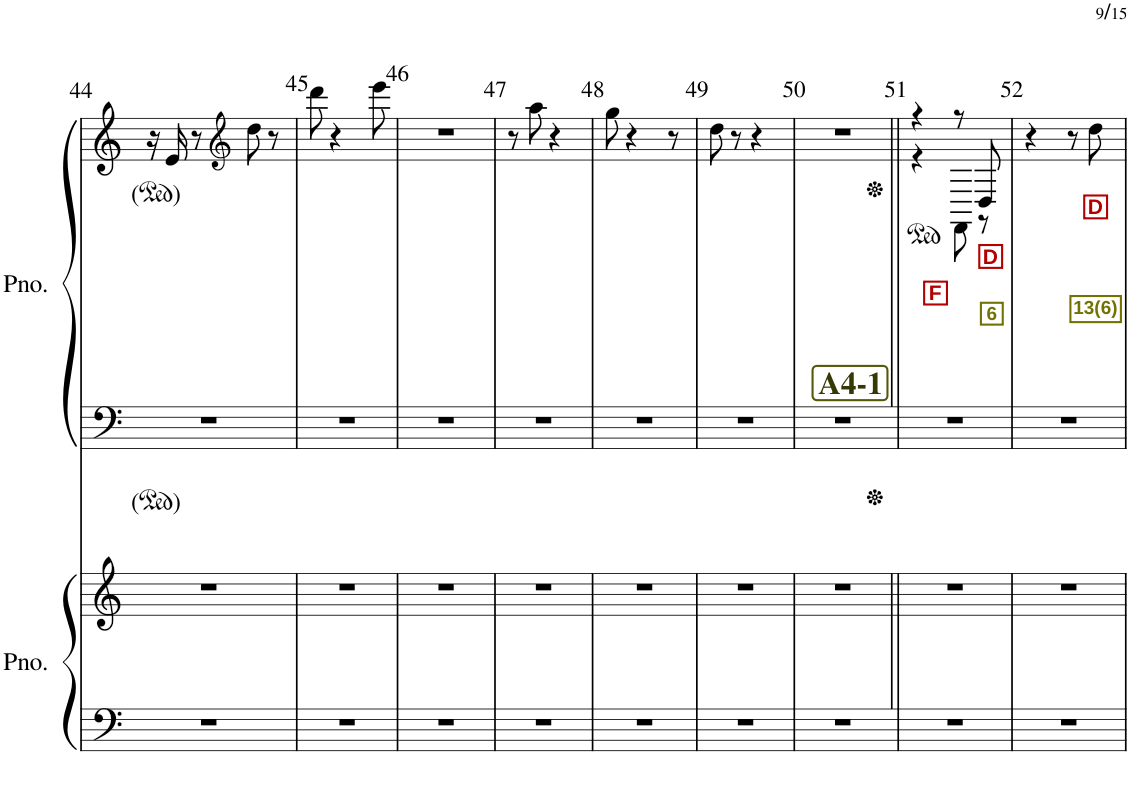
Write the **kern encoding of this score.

**kern	**kern	**kern	**kern	**text	**text	**text
*part2	*part2	*part1	*part1	*part1	*part1	*part1
*staff4	*staff3	*staff2	*staff1	*staff1	*staff1	*staff1
*I"ピアノ	*	*I"ピアノ	*	*	*	*
!!LO:PB:g=z
*clefF4	*clefG2	*clefF4	*clefG2	*	*	*
*k[]	*k[]	*k[]	*k[]	*	*	*
*M2/4	*M2/4	*M2/4	*M2/4	*	*	*
=44	=44	=44	=44	=44	=44	=44
2r	2r	2r	16r	.	.	.
.	.	.	16e/	.	.	.
.	.	.	8r	.	.	.
*	*	*	*clefG2	*	*	*
.	.	.	8dd\	.	.	.
.	.	.	8r	.	.	.
=45	=45	=45	=45	=45	=45	=45
2r	2r	2r	8ddd\	.	.	.
.	.	.	4r	.	.	.
.	.	.	8eee\	.	.	.
=46	=46	=46	=46	=46	=46	=46
2r	2r	2r	2r	.	.	.
=47	=47	=47	=47	=47	=47	=47
2r	2r	2r	8r	.	.	.
.	.	.	8aa\	.	.	.
.	.	.	4r	.	.	.
=48	=48	=48	=48	=48	=48	=48
2r	2r	2r	8gg\	.	.	.
.	.	.	4r	.	.	.
.	.	.	8r	.	.	.
=49	=49	=49	=49	=49	=49	=49
2r	2r	2r	8dd\	.	.	.
.	.	.	8r	.	.	.
.	.	.	4r	.	.	.
=50	=50	=50	=50	=50	=50	=50
2r	2r	2r	2r	.	.	.
!!LO:REH:place=s1:b:B:cj:color=#373904:fs=15:t=A4-1:qo=1
=51||	=51||	=51||	=51||	=51||	=51||	=51||
*	*	*	*^	*	*	*
2r	2r	2r	4r	4r	.	.	.
!	!	!	!	!	!	!LO:LY:b:color=#B30000	!
.	.	.	8r	8FF\	.	F	.
!	!	!	!	!	!	!LO:LY:b:color=#B30000	!LO:LY:b:color=#727200
.	.	.	8D/	8r	.	D	6
*	*	*	*v	*v	*	*	*
=52	=52	=52	=52	=52	=52	=52
2r	2r	2r	4r	.	.	.
.	.	.	8r	.	.	.
!	!	!	!	!	!LO:LY:b:color=#B30000	!LO:LY:b:color=#727200
.	.	.	8dd\	.	D	13(6)
=	=	=	=	=	=	=
*-	*-	*-	*-	*-	*-	*-
